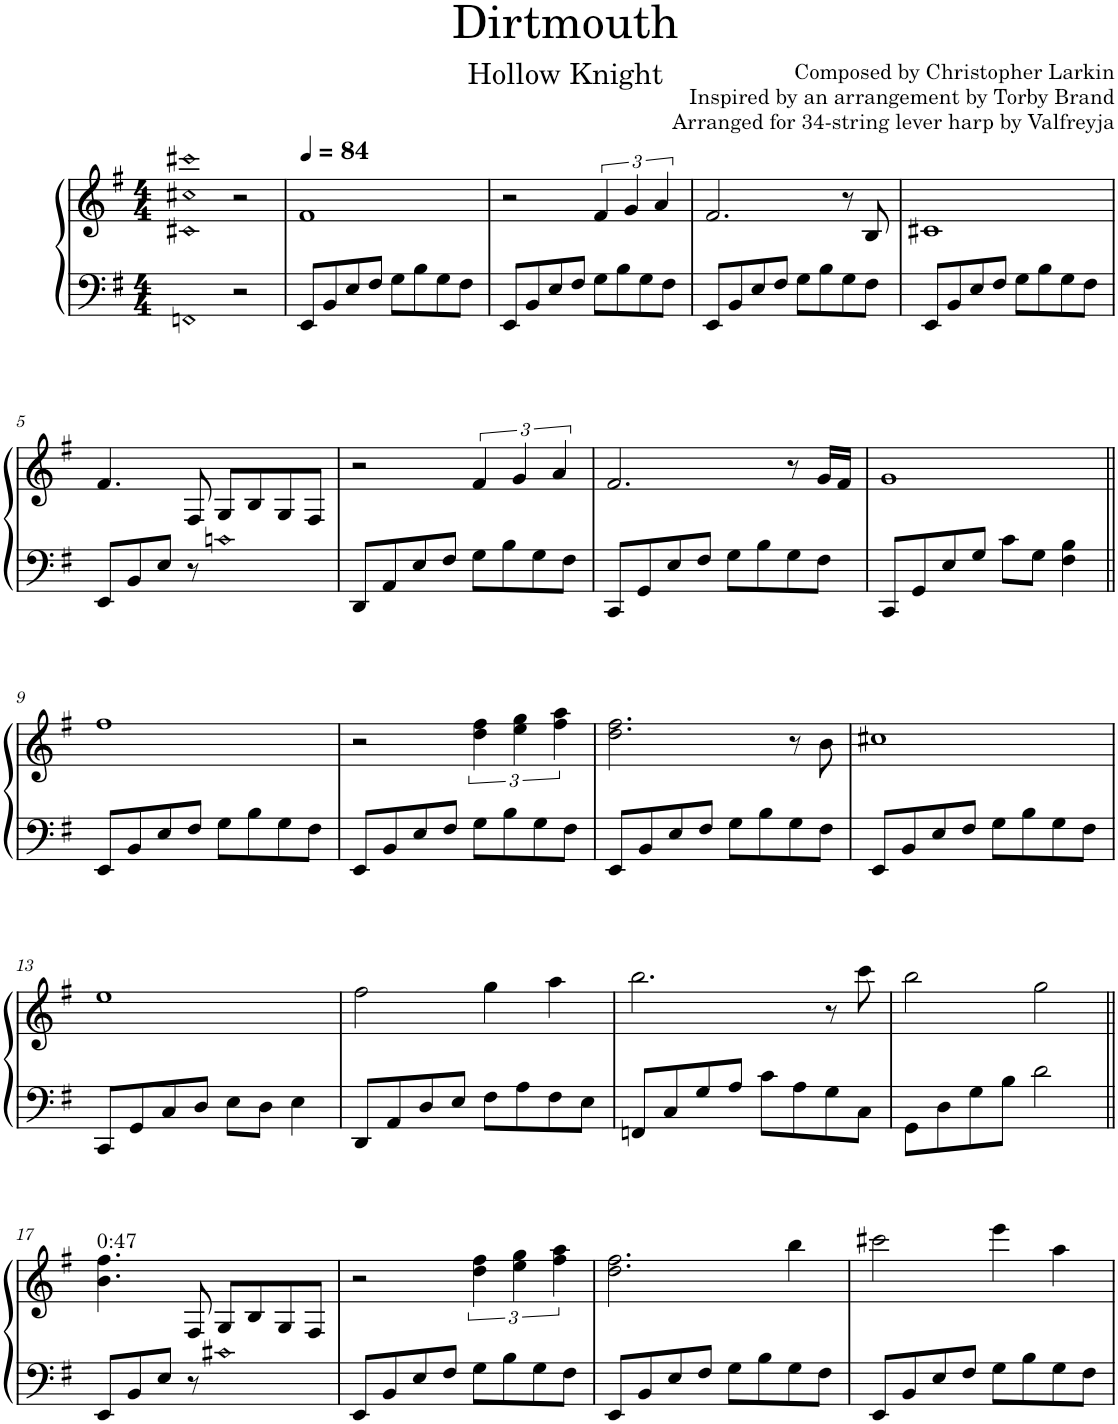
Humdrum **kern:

**kern	**kern
*part1	*part1
*staff2	*staff1
*I"Harp	*
*I'Hrp.	*
*clefF4	*clefG2
*k[f#]	*k[f#]
*M4/4	*M4/4
=	=
!LO:N:head=diamond	!LO:N:n=1:head=diamond
!	!LO:N:n=2:head=diamond
!	!LO:N:n=3:head=diamond
2FFn	2c#X 2cc#X 2ccc#X
2r	2r
=1	=1
*	*MM84
8EE/L	1f#
8BB/	.
8E/	.
8F#/J	.
8G\L	.
8B\	.
8G\	.
8F#\J	.
=2	=2
8EE/L	2r
8BB/	.
8E/	.
8F#/J	.
8G\L	6f#/
8B\	.
.	6g/
8G\	.
.	6a/
8F#\J	.
=3	=3
8EE/L	2.f#/
8BB/	.
8E/	.
8F#/J	.
8G\L	.
8B\	.
8G\	8r
8F#\J	8B/
=4	=4
8EE/L	1c#X
8BB/	.
8E/	.
8F#/J	.
8G\L	.
8B\	.
8G\	.
8F#\J	.
!!LO:LB:g=z
=5	=5
8EE/L	4.f#/
8BB/	.
8E/J	.
8r	8F#/
!LO:N:head=diamond	!
2cn	8G/L
.	8B/
.	8G/
.	8F#/J
=6	=6
8DD/L	2r
8AA/	.
8E/	.
8F#/J	.
8G\L	6f#/
8B\	.
.	6g/
8G\	.
.	6a/
8F#\J	.
=7	=7
8CC/L	2.f#/
8GG/	.
8E/	.
8F#/J	.
8G\L	.
8B\	.
8G\	8r
8F#\J	16g/LL
.	16f#/JJ
=8	=8
8CC/L	1g
8GG/	.
8E/	.
8G/J	.
8c\L	.
8G\J	.
4F#\ 4B\	.
!!LO:LB:g=z
=9||	=9||
8EE/L	1ff#
8BB/	.
8E/	.
8F#/J	.
8G\L	.
8B\	.
8G\	.
8F#\J	.
=10	=10
8EE/L	2r
8BB/	.
8E/	.
8F#/J	.
8G\L	6dd\ 6ff#\
8B\	.
.	6ee\ 6gg\
8G\	.
.	6ff#\ 6aa\
8F#\J	.
=11	=11
8EE/L	2.dd\ 2.ff#\
8BB/	.
8E/	.
8F#/J	.
8G\L	.
8B\	.
8G\	8r
8F#\J	8b\
=12	=12
8EE/L	1cc#X
8BB/	.
8E/	.
8F#/J	.
8G\L	.
8B\	.
8G\	.
8F#\J	.
!!LO:LB:g=z
=13	=13
8CC/L	1ee
8GG/	.
8C/	.
8D/J	.
8E\L	.
8D\J	.
4E\	.
=14	=14
8DD/L	2ff#\
8AA/	.
8D/	.
8E/J	.
8F#\L	4gg\
8A\	.
8F#\	4aa\
8E\J	.
=15	=15
8FFn/L	2.bb\
8C/	.
8G/	.
8A/J	.
8c\L	.
8A\	.
8G\	8r
8C\J	8ccc\
=16	=16
8GG\L	2bb\
8D\	.
8G\	.
8B\J	.
2d\	2gg\
!!LO:LB:g=z
=17||	=17||
!	!LO:TX:a:t=0&colon;47
8EE/L	4.b\ 4.ff#\
8BB/	.
8E/J	.
8r	8F#/
!LO:N:head=diamond	!
2c#X	8G/L
.	8B/
.	8G/
.	8F#/J
=18	=18
8EE/L	2r
8BB/	.
8E/	.
8F#/J	.
8G\L	6dd\ 6ff#\
8B\	.
.	6ee\ 6gg\
8G\	.
.	6ff#\ 6aa\
8F#\J	.
=19	=19
8EE/L	2.dd\ 2.ff#\
8BB/	.
8E/	.
8F#/J	.
8G\L	.
8B\	.
8G\	4bb\
8F#\J	.
=20	=20
8EE/L	2ccc#X\
8BB/	.
8E/	.
8F#/J	.
8G\L	4eee\
8B\	.
8G\	4aa\
8F#\J	.
=	=
*-	*-
